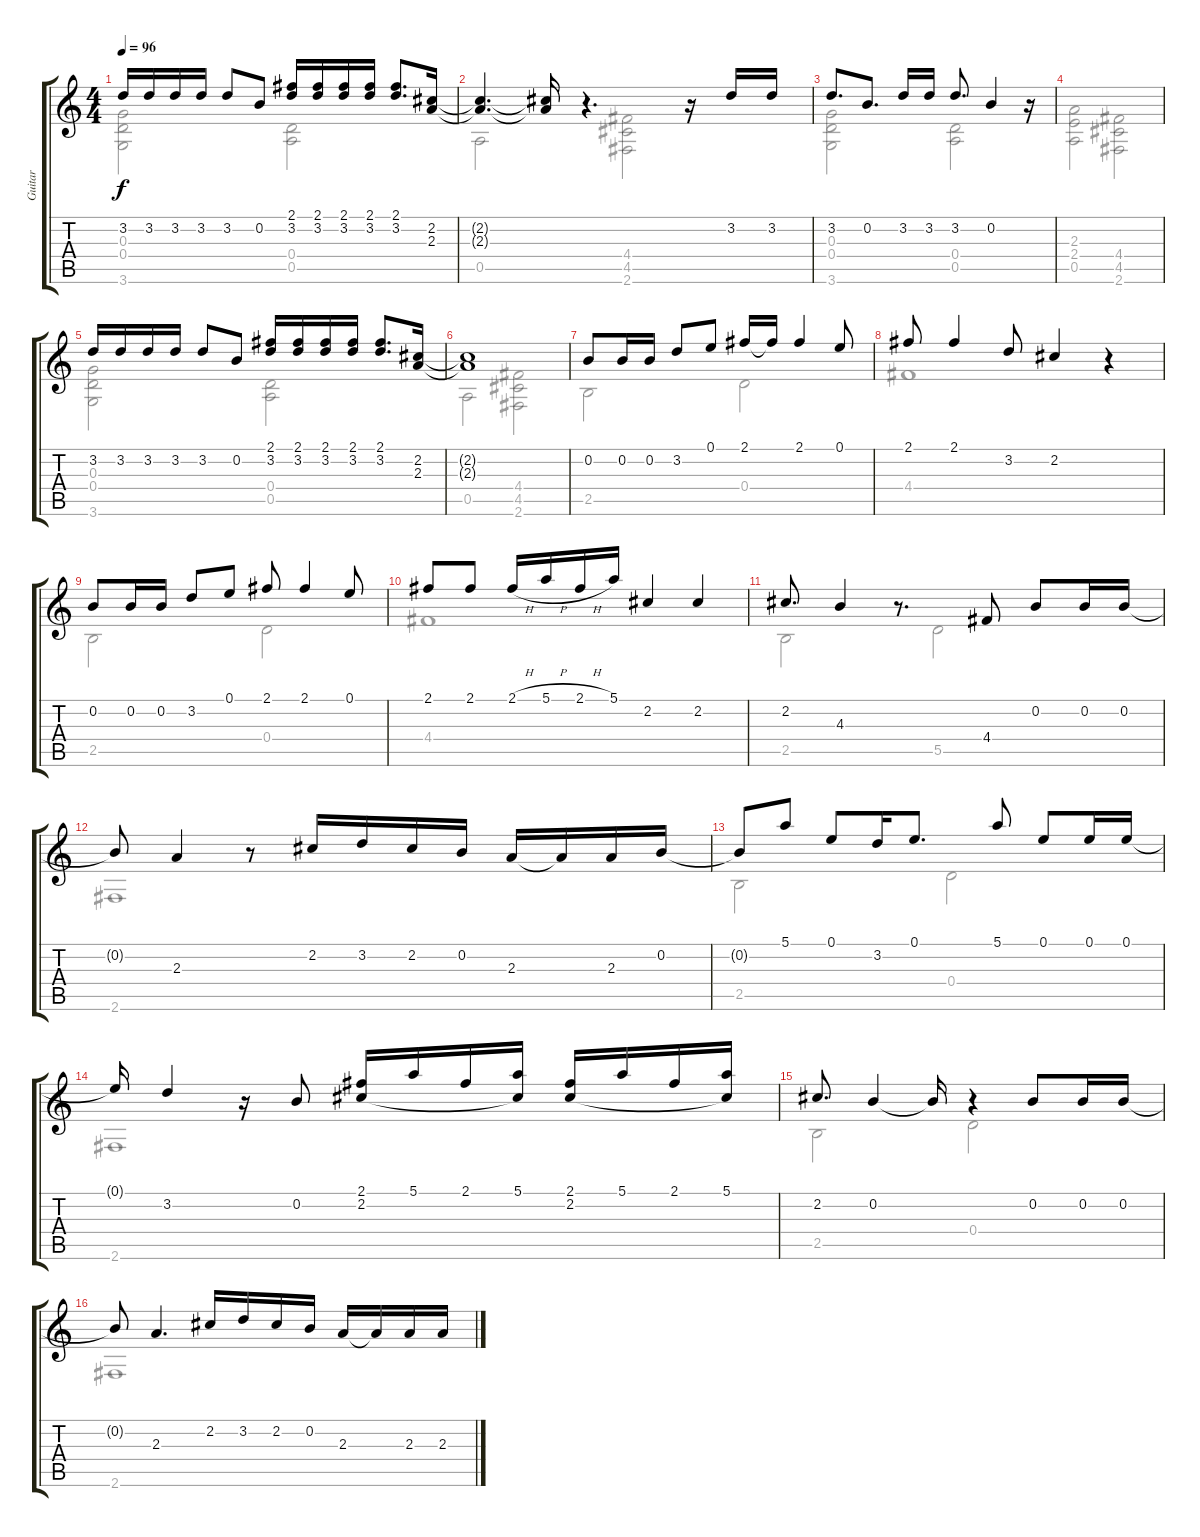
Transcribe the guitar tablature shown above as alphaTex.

\track ("Guitar" "Guitar") {solo instrument acousticguitarnylon}
\staff {score tabs}
\tuning (E4 B3 G3 D3 A2 E2) {hide}
\voice
\ts (4 4)
\tempo 96
\clef g2
\ks c
3.2.16{dy f} 3.2.16 3.2.16 3.2.16 3.2.8 0.2.8 (2.1 3.2).16 (2.1 3.2).16 (2.1 3.2).16 (2.1 3.2).16 (2.1 3.2).8{d} (2.2 2.3).16 |
(2.2{t} 2.3{t}).4{d} (2.2{t} 2.3{t}).16 r.4{d} r.16 3.2.16 3.2.16 |
3.2.8{d} 0.2.8{d} 3.2.16 3.2.16 3.2.8{d} 0.2.4 r.16 |
|
3.2.16 3.2.16 3.2.16 3.2.16 3.2.8 0.2.8 (2.1 3.2).16 (2.1 3.2).16 (2.1 3.2).16 (2.1 3.2).16 (2.1 3.2).8{d} (2.2 2.3).16 |
(2.2{t} 2.3{t}).1 |
0.2.8 0.2.16 0.2.16 3.2.8 0.1.8 2.1.16 2.1{t}.16 2.1.4 0.1.8 |
2.1.8 2.1.4 3.2.8 2.2.4 r.4 |
0.2.8 0.2.16 0.2.16 3.2.8 0.1.8 2.1.8 2.1.4 0.1.8 |
2.1.8 2.1.8 2.1{h}.16 5.1{h}.16 2.1{h}.16 5.1.16 2.2.4 2.2.4 |
2.2.8{d} 4.3.4 r.8{d} 4.4.8 0.2.8 0.2.16 0.2.16 |
0.2{t}.8 2.3.4 r.8 2.2.16 3.2.16 2.2.16 0.2.16 2.3.16 2.3{t}.16 2.3.16 0.2.16 |
0.2{t}.8 5.1.8 0.1.8 3.2.16 0.1.8{d} 5.1.8 0.1.8 0.1.16 0.1.16 |
0.1{t}.16 3.2.4 r.16 0.2.8 (2.1 2.2).16 5.1.16 2.1.16 (5.1 2.2{t}).16 (2.1 2.2).16 5.1.16 2.1.16 (5.1 2.2{t}).16 |
2.2.8{d} 0.2.4 0.2{t}.16 r.4 0.2.8 0.2.16 0.2.16 |
0.2{t}.8 2.3.4{d} 2.2.16 3.2.16 2.2.16 0.2.16 2.3.16 2.3{t}.16 2.3.16 2.3.16
\voice
\clef g2
\ottava regular
\simile none
\ks c
(0.3 0.4 3.6).2{dy f} (0.4 0.5).2 |
0.5.2 (4.4 4.5 2.6).2 |
(0.3 0.4 3.6).2 (0.4 0.5).2 |
(2.3 2.4 0.5).2 (4.4 4.5 2.6).2 |
(0.3 0.4 3.6).2 (0.4 0.5).2 |
0.5.2 (4.4 4.5 2.6).2 |
2.5.2 0.4.2 |
4.4.1 |
2.5.2 0.4.2 |
4.4.1 |
2.5.2 5.5.2 |
2.6.1 |
2.5.2 0.4.2 |
2.6.1 |
2.5.2 0.4.2 |
2.6.1
